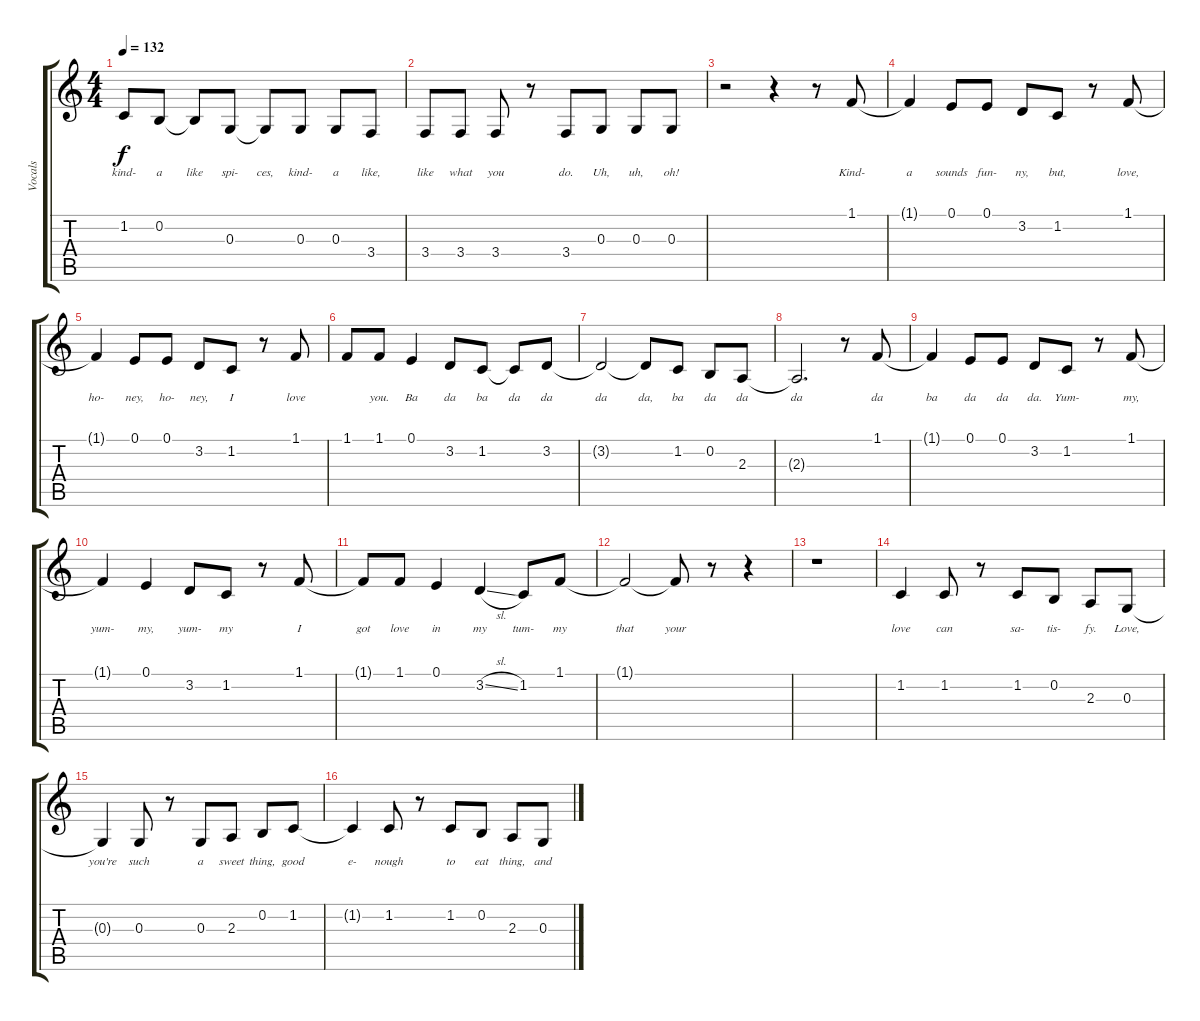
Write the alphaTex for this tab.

\track ("Vocals" "Vocals") {instrument tenorsax}
\staff {score tabs}
\tuning (E4 B3 G3 D3 A2 E2) {hide}
\ts (4 4)
\tempo 132
\clef g2
\ks c
1.2.8{lyrics (0 "kind-") lyrics (1 "") lyrics (2 "") lyrics (3 "") lyrics (4 "") dy f} 0.2.8{lyrics (0 "a") lyrics (1 "") lyrics (2 "") lyrics (3 "") lyrics (4 "")} 0.2{t}.8{lyrics (0 "like") lyrics (1 "") lyrics (2 "") lyrics (3 "") lyrics (4 "")} 0.3.8{lyrics (0 "spi-") lyrics (1 "") lyrics (2 "") lyrics (3 "") lyrics (4 "")} 0.3{t}.8{lyrics (0 "ces,") lyrics (1 "") lyrics (2 "") lyrics (3 "") lyrics (4 "")} 0.3.8{lyrics (0 "kind-") lyrics (1 "") lyrics (2 "") lyrics (3 "") lyrics (4 "")} 0.3.8{lyrics (0 "a") lyrics (1 "") lyrics (2 "") lyrics (3 "") lyrics (4 "")} 3.4.8{lyrics (0 "like,") lyrics (1 "") lyrics (2 "") lyrics (3 "") lyrics (4 "")} |
3.4.8{lyrics (0 "like") lyrics (1 "") lyrics (2 "") lyrics (3 "") lyrics (4 "")} 3.4.8{lyrics (0 "what") lyrics (1 "") lyrics (2 "") lyrics (3 "") lyrics (4 "")} 3.4.8{lyrics (0 "you") lyrics (1 "") lyrics (2 "") lyrics (3 "") lyrics (4 "")} r.8 3.4.8{lyrics (0 "do.") lyrics (1 "") lyrics (2 "") lyrics (3 "") lyrics (4 "")} 0.3.8{lyrics (0 "Uh,") lyrics (1 "") lyrics (2 "") lyrics (3 "") lyrics (4 "")} 0.3.8{lyrics (0 "uh,") lyrics (1 "") lyrics (2 "") lyrics (3 "") lyrics (4 "")} 0.3.8{lyrics (0 "oh!") lyrics (1 "") lyrics (2 "") lyrics (3 "") lyrics (4 "")} |
r.2 r.4 r.8 1.1.8{lyrics (0 "Kind-") lyrics (1 "") lyrics (2 "") lyrics (3 "") lyrics (4 "")} |
1.1{t}.4{lyrics (0 "a") lyrics (1 "") lyrics (2 "") lyrics (3 "") lyrics (4 "")} 0.1.8{lyrics (0 "sounds") lyrics (1 "") lyrics (2 "") lyrics (3 "") lyrics (4 "")} 0.1.8{lyrics (0 "fun-") lyrics (1 "") lyrics (2 "") lyrics (3 "") lyrics (4 "")} 3.2.8{lyrics (0 "ny,") lyrics (1 "") lyrics (2 "") lyrics (3 "") lyrics (4 "")} 1.2.8{lyrics (0 "but,") lyrics (1 "") lyrics (2 "") lyrics (3 "") lyrics (4 "")} r.8 1.1.8{lyrics (0 "love,") lyrics (1 "") lyrics (2 "") lyrics (3 "") lyrics (4 "")} |
1.1{t}.4{lyrics (0 "ho-") lyrics (1 "") lyrics (2 "") lyrics (3 "") lyrics (4 "")} 0.1.8{lyrics (0 "ney,") lyrics (1 "") lyrics (2 "") lyrics (3 "") lyrics (4 "")} 0.1.8{lyrics (0 "ho-") lyrics (1 "") lyrics (2 "") lyrics (3 "") lyrics (4 "")} 3.2.8{lyrics (0 "ney,") lyrics (1 "") lyrics (2 "") lyrics (3 "") lyrics (4 "")} 1.2.8{lyrics (0 "I") lyrics (1 "") lyrics (2 "") lyrics (3 "") lyrics (4 "")} r.8 1.1.8{lyrics (0 "love") lyrics (1 "") lyrics (2 "") lyrics (3 "") lyrics (4 "")} |
1.1.8{lyrics (0 "") lyrics (1 "") lyrics (2 "") lyrics (3 "") lyrics (4 "")} 1.1.8{lyrics (0 "you.") lyrics (1 "") lyrics (2 "") lyrics (3 "") lyrics (4 "")} 0.1.4{lyrics (0 "Ba") lyrics (1 "") lyrics (2 "") lyrics (3 "") lyrics (4 "")} 3.2.8{lyrics (0 "da") lyrics (1 "") lyrics (2 "") lyrics (3 "") lyrics (4 "")} 1.2.8{lyrics (0 "ba") lyrics (1 "") lyrics (2 "") lyrics (3 "") lyrics (4 "")} 1.2{t}.8{lyrics (0 "da") lyrics (1 "") lyrics (2 "") lyrics (3 "") lyrics (4 "")} 3.2.8{lyrics (0 "da") lyrics (1 "") lyrics (2 "") lyrics (3 "") lyrics (4 "")} |
3.2{t}.2{lyrics (0 "da") lyrics (1 "") lyrics (2 "") lyrics (3 "") lyrics (4 "")} 3.2{t}.8{lyrics (0 "da,") lyrics (1 "") lyrics (2 "") lyrics (3 "") lyrics (4 "")} 1.2.8{lyrics (0 "ba") lyrics (1 "") lyrics (2 "") lyrics (3 "") lyrics (4 "")} 0.2.8{lyrics (0 "da") lyrics (1 "") lyrics (2 "") lyrics (3 "") lyrics (4 "")} 2.3.8{lyrics (0 "da") lyrics (1 "") lyrics (2 "") lyrics (3 "") lyrics (4 "")} |
2.3{t}.2{d lyrics (0 "da") lyrics (1 "") lyrics (2 "") lyrics (3 "") lyrics (4 "")} r.8 1.1.8{lyrics (0 "da") lyrics (1 "") lyrics (2 "") lyrics (3 "") lyrics (4 "")} |
1.1{t}.4{lyrics (0 "ba") lyrics (1 "") lyrics (2 "") lyrics (3 "") lyrics (4 "")} 0.1.8{lyrics (0 "da") lyrics (1 "") lyrics (2 "") lyrics (3 "") lyrics (4 "")} 0.1.8{lyrics (0 "da") lyrics (1 "") lyrics (2 "") lyrics (3 "") lyrics (4 "")} 3.2.8{lyrics (0 "da.") lyrics (1 "") lyrics (2 "") lyrics (3 "") lyrics (4 "")} 1.2.8{lyrics (0 "Yum-") lyrics (1 "") lyrics (2 "") lyrics (3 "") lyrics (4 "")} r.8 1.1.8{lyrics (0 "my,") lyrics (1 "") lyrics (2 "") lyrics (3 "") lyrics (4 "")} |
1.1{t}.4{lyrics (0 "yum-") lyrics (1 "") lyrics (2 "") lyrics (3 "") lyrics (4 "")} 0.1.4{lyrics (0 "my,") lyrics (1 "") lyrics (2 "") lyrics (3 "") lyrics (4 "")} 3.2.8{lyrics (0 "yum-") lyrics (1 "") lyrics (2 "") lyrics (3 "") lyrics (4 "")} 1.2.8{lyrics (0 "my") lyrics (1 "") lyrics (2 "") lyrics (3 "") lyrics (4 "")} r.8 1.1.8{lyrics (0 "I") lyrics (1 "") lyrics (2 "") lyrics (3 "") lyrics (4 "")} |
1.1{t}.8{lyrics (0 "got") lyrics (1 "") lyrics (2 "") lyrics (3 "") lyrics (4 "")} 1.1.8{lyrics (0 "love") lyrics (1 "") lyrics (2 "") lyrics (3 "") lyrics (4 "")} 0.1.4{lyrics (0 "in") lyrics (1 "") lyrics (2 "") lyrics (3 "") lyrics (4 "")} 3.2{sl}.4{lyrics (0 "my") lyrics (1 "") lyrics (2 "") lyrics (3 "") lyrics (4 "")} 1.2.8{lyrics (0 "tum-") lyrics (1 "") lyrics (2 "") lyrics (3 "") lyrics (4 "")} 1.1.8{lyrics (0 "my") lyrics (1 "") lyrics (2 "") lyrics (3 "") lyrics (4 "")} |
1.1{t}.2{lyrics (0 "that") lyrics (1 "") lyrics (2 "") lyrics (3 "") lyrics (4 "")} 1.1{t}.8{lyrics (0 "your") lyrics (1 "") lyrics (2 "") lyrics (3 "") lyrics (4 "")} r.8 r.4 |
r.1 |
1.2.4{lyrics (0 "love") lyrics (1 "") lyrics (2 "") lyrics (3 "") lyrics (4 "")} 1.2.8{lyrics (0 "can") lyrics (1 "") lyrics (2 "") lyrics (3 "") lyrics (4 "")} r.8 1.2.8{lyrics (0 "sa-") lyrics (1 "") lyrics (2 "") lyrics (3 "") lyrics (4 "")} 0.2.8{lyrics (0 "tis-") lyrics (1 "") lyrics (2 "") lyrics (3 "") lyrics (4 "")} 2.3.8{lyrics (0 "fy.") lyrics (1 "") lyrics (2 "") lyrics (3 "") lyrics (4 "")} 0.3.8{lyrics (0 "Love,") lyrics (1 "") lyrics (2 "") lyrics (3 "") lyrics (4 "")} |
0.3{t}.4{lyrics (0 "you're") lyrics (1 "") lyrics (2 "") lyrics (3 "") lyrics (4 "")} 0.3.8{lyrics (0 "such") lyrics (1 "") lyrics (2 "") lyrics (3 "") lyrics (4 "")} r.8 0.3.8{lyrics (0 "a") lyrics (1 "") lyrics (2 "") lyrics (3 "") lyrics (4 "")} 2.3.8{lyrics (0 "sweet") lyrics (1 "") lyrics (2 "") lyrics (3 "") lyrics (4 "")} 0.2.8{lyrics (0 "thing,") lyrics (1 "") lyrics (2 "") lyrics (3 "") lyrics (4 "")} 1.2.8{lyrics (0 "good") lyrics (1 "") lyrics (2 "") lyrics (3 "") lyrics (4 "")} |
1.2{t}.4{lyrics (0 "e-") lyrics (1 "") lyrics (2 "") lyrics (3 "") lyrics (4 "")} 1.2.8{lyrics (0 "nough") lyrics (1 "") lyrics (2 "") lyrics (3 "") lyrics (4 "")} r.8 1.2.8{lyrics (0 "to") lyrics (1 "") lyrics (2 "") lyrics (3 "") lyrics (4 "")} 0.2.8{lyrics (0 "eat") lyrics (1 "") lyrics (2 "") lyrics (3 "") lyrics (4 "")} 2.3.8{lyrics (0 "thing,") lyrics (1 "") lyrics (2 "") lyrics (3 "") lyrics (4 "")} 0.3.8{lyrics (0 "and") lyrics (1 "") lyrics (2 "") lyrics (3 "") lyrics (4 "")}
